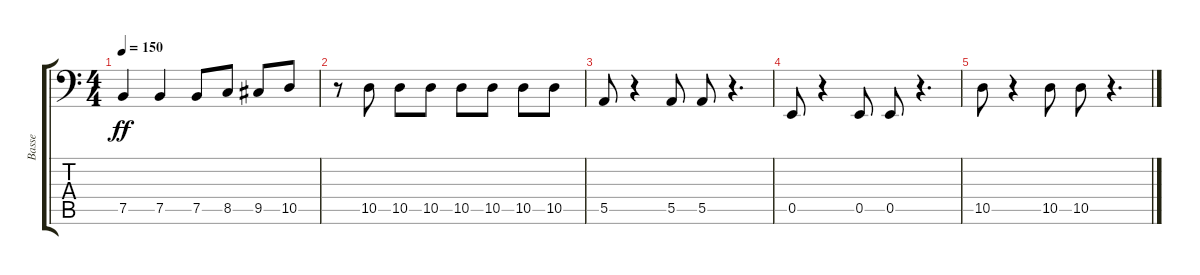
\track ("Basse" "Basse") {instrument electricbassfinger}
\staff {score tabs}
\tuning (C3 G2 D2 A1 E1 B0) {hide}
\ts (4 4)
\tempo 150
\clef f4
\ks c
7.5.4{dy ff} 7.5.4 7.5.8 8.5.8 9.5.8 10.5.8 |
r.8 10.5.8 10.5.8 10.5.8 10.5.8 10.5.8 10.5.8 10.5.8 |
5.5.8 r.4 5.5.8 5.5.8 r.4{d} |
0.5.8 r.4 0.5.8 0.5.8 r.4{d} |
10.5.8 r.4 10.5.8 10.5.8 r.4{d}
